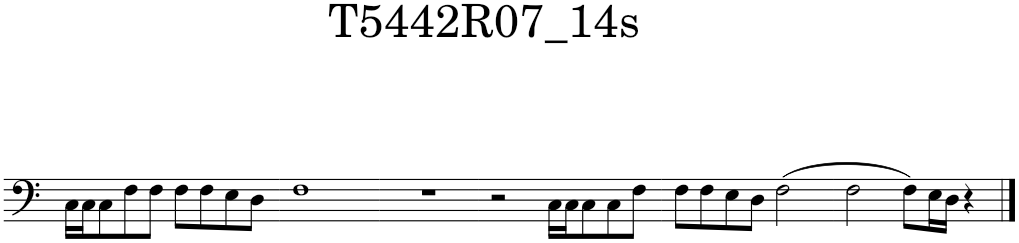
**kern
*part1
*staff1
*I"Piano
*I'Pno.
*clefF4
*k[]
=1
16C\LL
16C\J
8C\
8F\
8F\J
8F\L
8F\
8E\
8D\J
=2
1F
=3
1r
=4
2r
16C\LL
16C\J
8C\
8C\
8F\J
=5
8F\L
8F\
8E\
8D\J
(2F\
=6
2F\
8F\L)
16E\L
16D\JJ
4r
==
*-
